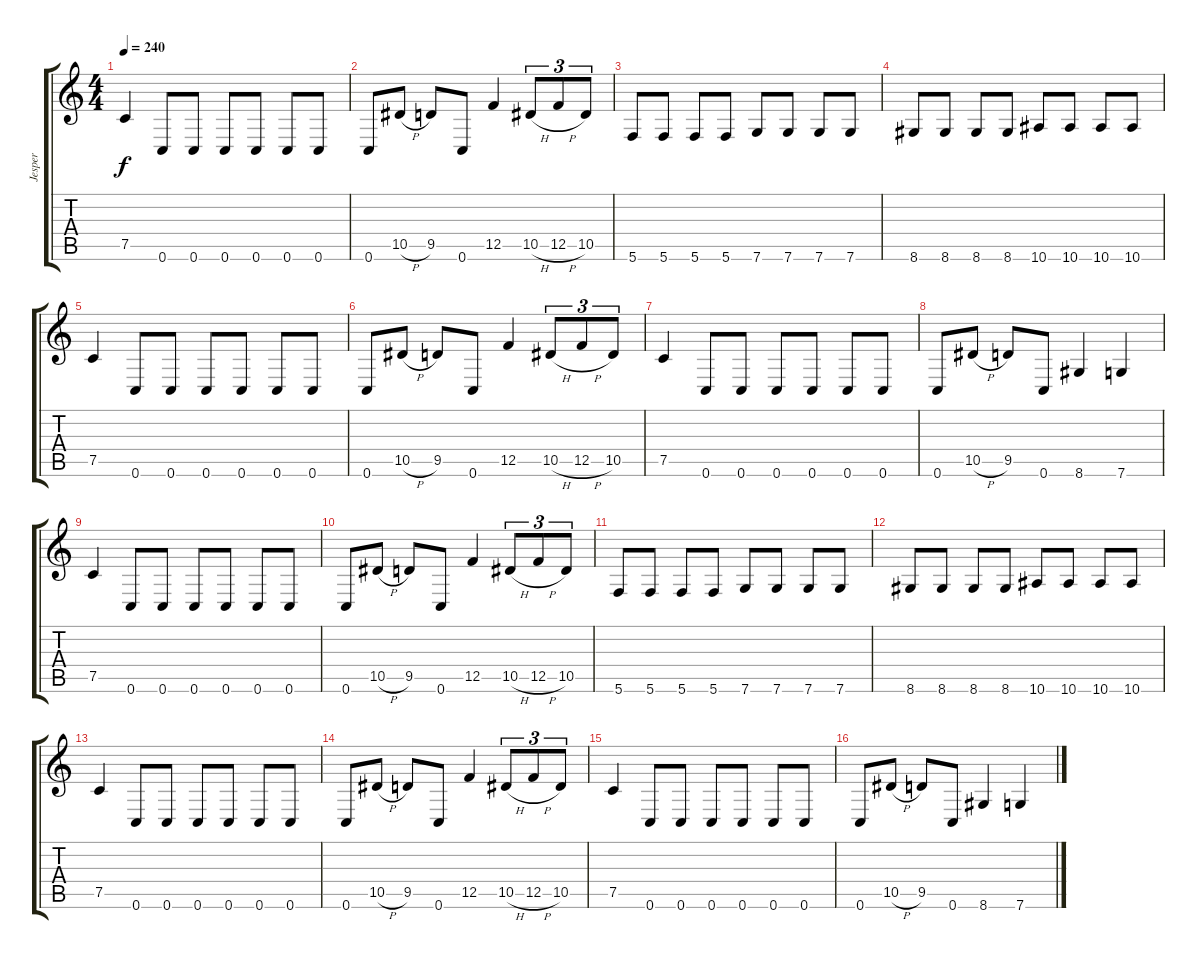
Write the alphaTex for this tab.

\track ("Jesper" "Jesper") {instrument distortionguitar}
\staff {score tabs}
\tuning (C4 G3 Eb3 Bb2 F2 C2) {hide}
\ts (4 4)
\tempo 240
\clef g2
\ks c
7.5.4{dy f} 0.6.8 0.6.8 0.6.8 0.6.8 0.6.8 0.6.8 |
0.6.8 10.5{h}.8 9.5.8 0.6.8 12.5.4 10.5{h}.8{tu (3 2)} 12.5{h}.8{tu (3 2)} 10.5.8{tu (3 2)} |
5.6.8 5.6.8 5.6.8 5.6.8 7.6.8 7.6.8 7.6.8 7.6.8 |
8.6.8 8.6.8 8.6.8 8.6.8 10.6.8 10.6.8 10.6.8 10.6.8 |
7.5.4 0.6.8 0.6.8 0.6.8 0.6.8 0.6.8 0.6.8 |
0.6.8 10.5{h}.8 9.5.8 0.6.8 12.5.4 10.5{h}.8{tu (3 2)} 12.5{h}.8{tu (3 2)} 10.5.8{tu (3 2)} |
7.5.4 0.6.8 0.6.8 0.6.8 0.6.8 0.6.8 0.6.8 |
0.6.8 10.5{h}.8 9.5.8 0.6.8 8.6.4 7.6.4 |
7.5.4 0.6.8 0.6.8 0.6.8 0.6.8 0.6.8 0.6.8 |
0.6.8 10.5{h}.8 9.5.8 0.6.8 12.5.4 10.5{h}.8{tu (3 2)} 12.5{h}.8{tu (3 2)} 10.5.8{tu (3 2)} |
5.6.8 5.6.8 5.6.8 5.6.8 7.6.8 7.6.8 7.6.8 7.6.8 |
8.6.8 8.6.8 8.6.8 8.6.8 10.6.8 10.6.8 10.6.8 10.6.8 |
7.5.4 0.6.8 0.6.8 0.6.8 0.6.8 0.6.8 0.6.8 |
0.6.8 10.5{h}.8 9.5.8 0.6.8 12.5.4 10.5{h}.8{tu (3 2)} 12.5{h}.8{tu (3 2)} 10.5.8{tu (3 2)} |
7.5.4 0.6.8 0.6.8 0.6.8 0.6.8 0.6.8 0.6.8 |
0.6.8 10.5{h}.8 9.5.8 0.6.8 8.6.4 7.6.4
